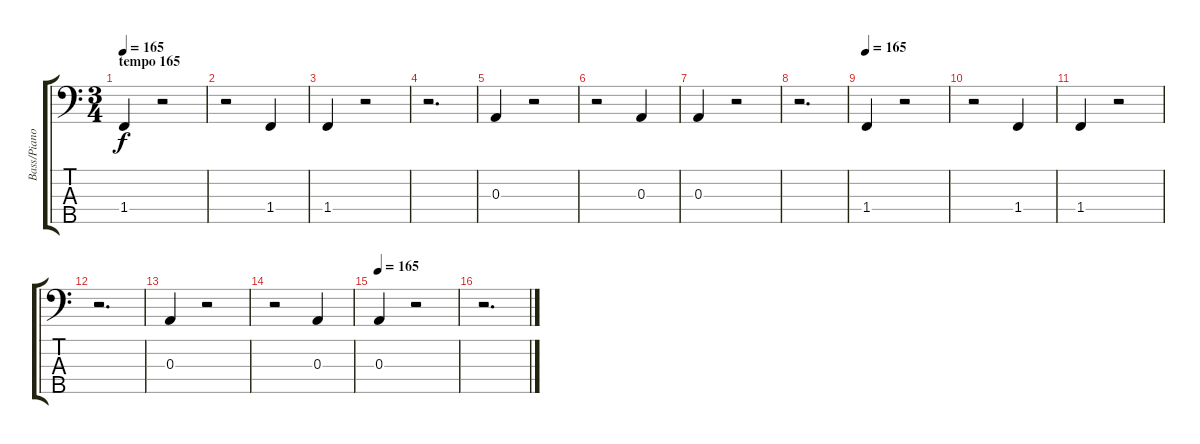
\track ("Bass/Piano" "Bass/Piano") {instrument electricbassfinger}
\staff {score tabs}
\tuning (G2 D2 A1 E1 B0) {hide}
\ts (3 4)
\section ("" "tempo 165")
\tempo 165
\clef f4
\ks c
1.4.4{dy f} r.2 |
r.2 1.4.4 |
1.4.4 r.2 |
r.2{d} |
0.3.4 r.2 |
r.2 0.3.4 |
0.3.4 r.2 |
r.2{d} |
\section ("" "")
\tempo 165
1.4.4 r.2 |
r.2 1.4.4 |
1.4.4 r.2 |
r.2{d} |
0.3.4 r.2 |
r.2 0.3.4 |
\tempo 165
0.3.4 r.2 |
r.2{d}
